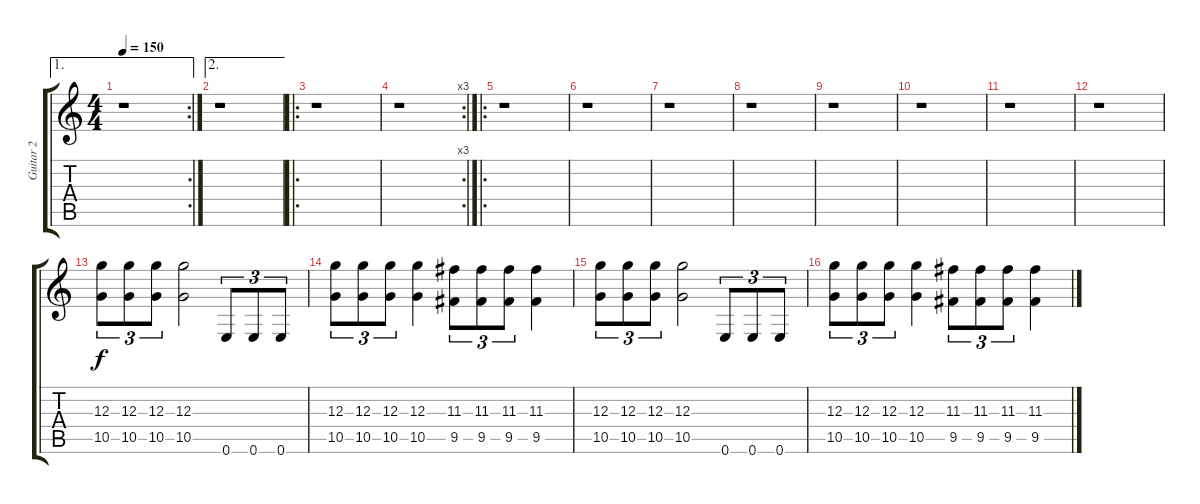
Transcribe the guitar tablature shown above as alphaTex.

\track ("Guitar 2" "Guitar 2") {instrument overdrivenguitar}
\staff {score tabs}
\tuning (E4 B3 G3 D3 A2 E2) {hide}
\ae 1
\rc 2
\ts (4 4)
\tempo 150
\clef g2
\ks c
r.1{dy f} |
\ae 2
r.1 |
\ro
r.1 |
\rc 3
r.1 |
\ro
r.1 |
r.1 |
r.1 |
r.1 |
r.1 |
r.1 |
r.1 |
r.1 |
(12.3 10.5).8{tu (3 2)} (12.3 10.5).8{tu (3 2)} (12.3 10.5).8{tu (3 2)} (12.3 10.5).2 0.6.8{tu (3 2)} 0.6.8{tu (3 2)} 0.6.8{tu (3 2)} |
(12.3 10.5).8{tu (3 2)} (12.3 10.5).8{tu (3 2)} (12.3 10.5).8{tu (3 2)} (12.3 10.5).4 (11.3 9.5).8{tu (3 2)} (11.3 9.5).8{tu (3 2)} (11.3 9.5).8{tu (3 2)} (11.3 9.5).4 |
(12.3 10.5).8{tu (3 2)} (12.3 10.5).8{tu (3 2)} (12.3 10.5).8{tu (3 2)} (12.3 10.5).2 0.6.8{tu (3 2)} 0.6.8{tu (3 2)} 0.6.8{tu (3 2)} |
(12.3 10.5).8{tu (3 2)} (12.3 10.5).8{tu (3 2)} (12.3 10.5).8{tu (3 2)} (12.3 10.5).4 (11.3 9.5).8{tu (3 2)} (11.3 9.5).8{tu (3 2)} (11.3 9.5).8{tu (3 2)} (11.3 9.5).4
